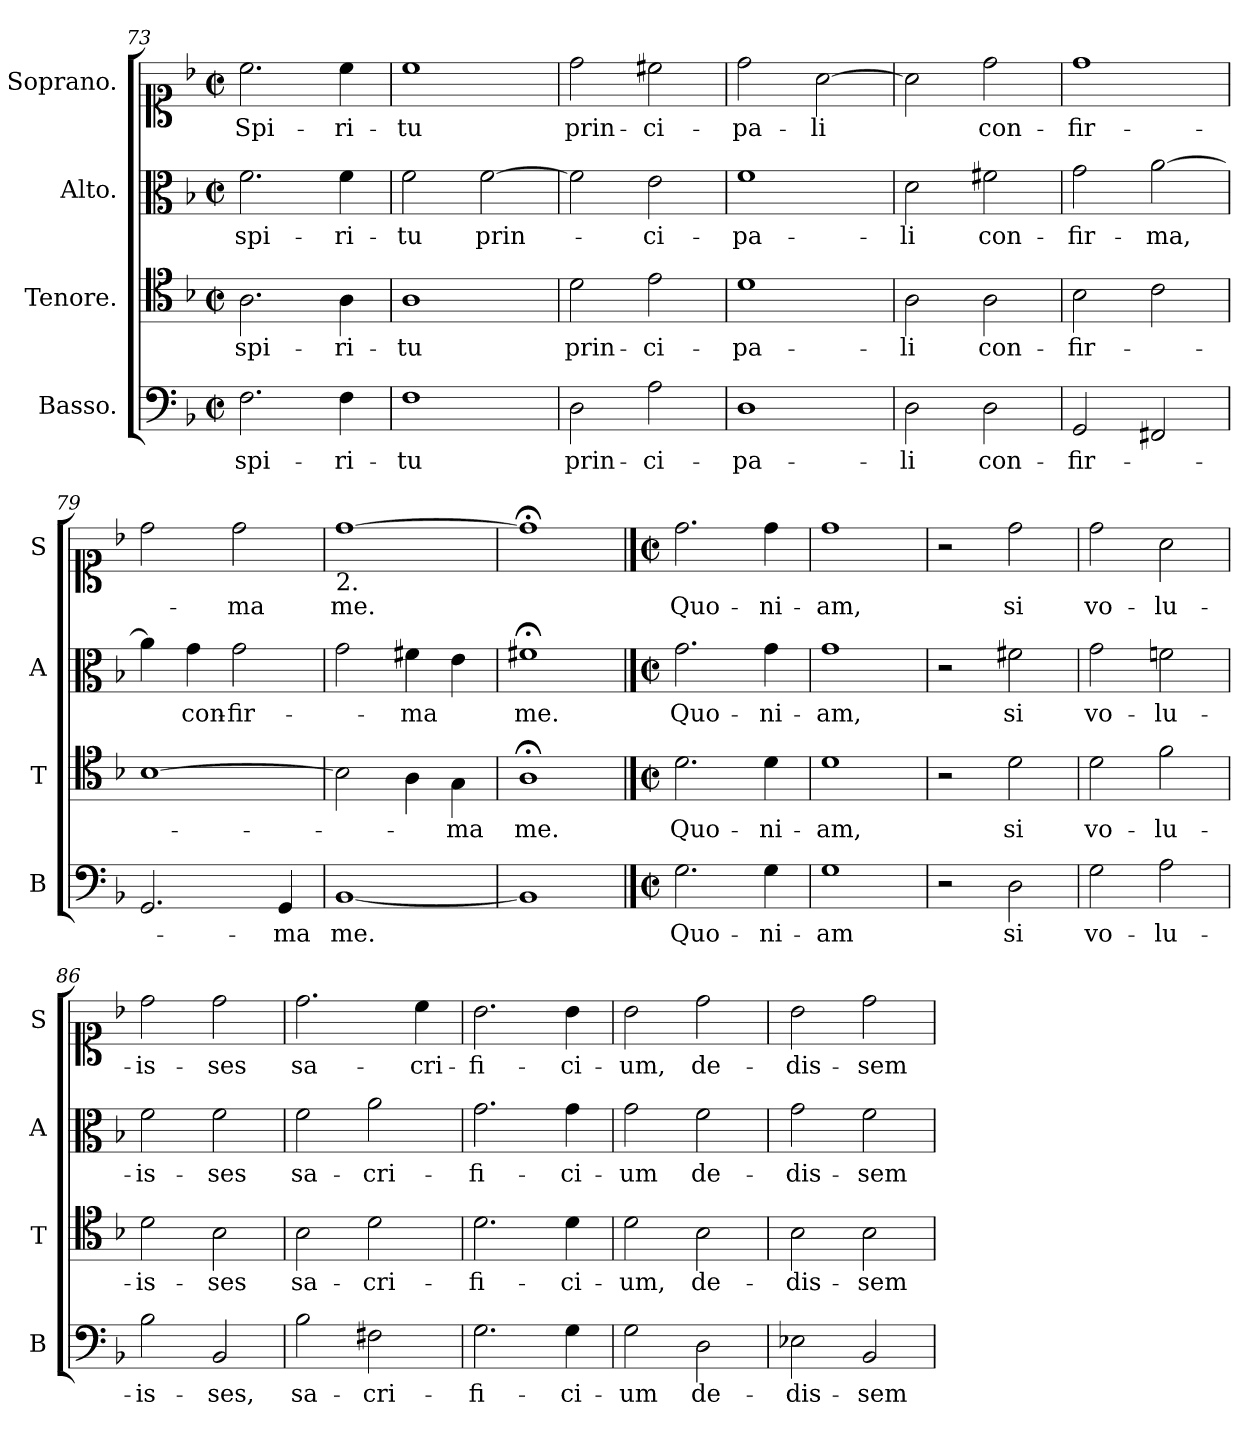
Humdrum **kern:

**kern	**text	**kern	**text	**kern	**text	**kern	**text
*part4	*part4	*part3	*part3	*part2	*part2	*part1	*part1
*staff4	*staff4	*staff3	*staff3	*staff2	*staff2	*staff1	*staff1
*I"Basso.	*	*I"Tenore.	*	*I"Alto.	*	*I"Soprano.	*
*I'B	*	*I'T	*	*I'A	*	*I'S	*
*clefF4	*	*clefC4	*	*clefC3	*	*clefC1	*
*k[b-]	*	*k[b-]	*	*k[b-]	*	*k[b-]	*
*M2/2	*	*M2/2	*	*M2/2	*	*M2/2	*
*met(c|)	*	*met(c|)	*	*met(c|)	*	*met(c|)	*
=73	=73	=73	=73	=73	=73	=73	=73
2.F\	spi-	2.A\	spi-	2.f\	spi-	2.cc\	Spi-
4F\	-ri-	4A\	-ri-	4f\	-ri-	4cc\	-ri-
=74	=74	=74	=74	=74	=74	=74	=74
1F	-tu	1A	-tu	2f\	-tu	1cc	-tu
.	.	.	.	[2f\	prin-	.	.
=75	=75	=75	=75	=75	=75	=75	=75
2D\	prin-	2d\	prin-	2f\]	.	2dd\	prin-
2A\	-ci-	2e\	-ci-	2e\	-ci-	2cc#X\	-ci-
=76	=76	=76	=76	=76	=76	=76	=76
1D	-pa-	1d	-pa-	1f	-pa-	2dd\	-pa-
.	.	.	.	.	.	[2a\	-li
=77	=77	=77	=77	=77	=77	=77	=77
2D\	-li	2A\	-li	2d\	-li	2a\]	.
2D\	con-	2A\	con-	2f#X\	con-	2dd\	con-
=78	=78	=78	=78	=78	=78	=78	=78
2GG/	-fir-	2B-\	-fir-	2g\	-fir-	1dd	-fir-
2FF#X/	.	2c\	.	[2a\	-ma,	.	.
=79	=79	=79	=79	=79	=79	=79	=79
2.GG/	.	[1B-	.	4a\]	.	2dd!\	.
.	.	.	.	4g\	con-	.	.
.	.	.	.	2g\	-fir-	2dd\	-ma
4GG/	-ma	.	.	.	.	.	.
=80	=80	=80	=80	=80	=80	=80	=80
!	!	!	!	!	!	!LO:TX:b:t=2.	!
[1BB-	me.	2B-\]	.	2g\	.	[1dd	me.
.	.	4A\	.	4f#X\	-ma	.	.
.	.	4G\	-ma	4e\	.	.	.
=81	=81	=81	=81	=81	=81	=81	=81
1BB-]	.	1A;<	me.	1f#X;<	me.	1dd;<]	.
==82	==82	==82	==82	==82	==82	==82	==82
*M2/2	*	*M2/2	*	*M2/2	*	*M2/2	*
*met(c|)	*	*met(c|)	*	*met(c|)	*	*met(c|)	*
2.G\	Quo-	2.d\	Quo-	2.g\	Quo-	2.dd\	Quo-
4G\	-ni-	4d\	-ni-	4g\	-ni-	4dd\	-ni-
=83	=83	=83	=83	=83	=83	=83	=83
1G	-am	1d	-am,	1g	-am,	1dd	-am,
=84	=84	=84	=84	=84	=84	=84	=84
2r	.	2r	.	2r	.	2r	.
2D\	si	2d\	si	2f#X\	si	2dd\	si
=85	=85	=85	=85	=85	=85	=85	=85
2G\	vo-	2d\	vo-	2g\	vo-	2dd\	vo-
2A\	-lu-	2f\	-lu-	2fn\	-lu-	2a\	-lu-
=86	=86	=86	=86	=86	=86	=86	=86
2B-\	-is-	2d\	-is-	2f\	-is-	2dd\	-is-
2BB-/	-ses,	2B-\	-ses	2f\	-ses	2dd\	-ses
=87	=87	=87	=87	=87	=87	=87	=87
2B-\	sa-	2B-\	sa-	2f\	sa-	2.dd\	sa-
2F#X\	-cri-	2d\	-cri-	2a\	-cri-	.	.
.	.	.	.	.	.	4cc\	-cri-
=88	=88	=88	=88	=88	=88	=88	=88
2.G\	-fi-	2.d\	-fi-	2.g\	-fi-	2.b-\	-fi-
4G\	-ci-	4d\	-ci-	4g\	-ci-	4b-\	-ci-
=89	=89	=89	=89	=89	=89	=89	=89
2G\	-um	2d\	-um,	2g\	-um	2b-\	-um,
2D\	de-	2B-\	de-	2f\	de-	2dd\	de-
=90	=90	=90	=90	=90	=90	=90	=90
2E-X\	-dis-	2B-\	-dis-	2g\	-dis-	2b-\	-dis-
2BB-/	-sem	2B-\	-sem	2f\	-sem	2dd\	-sem
=	=	=	=	=	=	=	=
*-	*-	*-	*-	*-	*-	*-	*-
